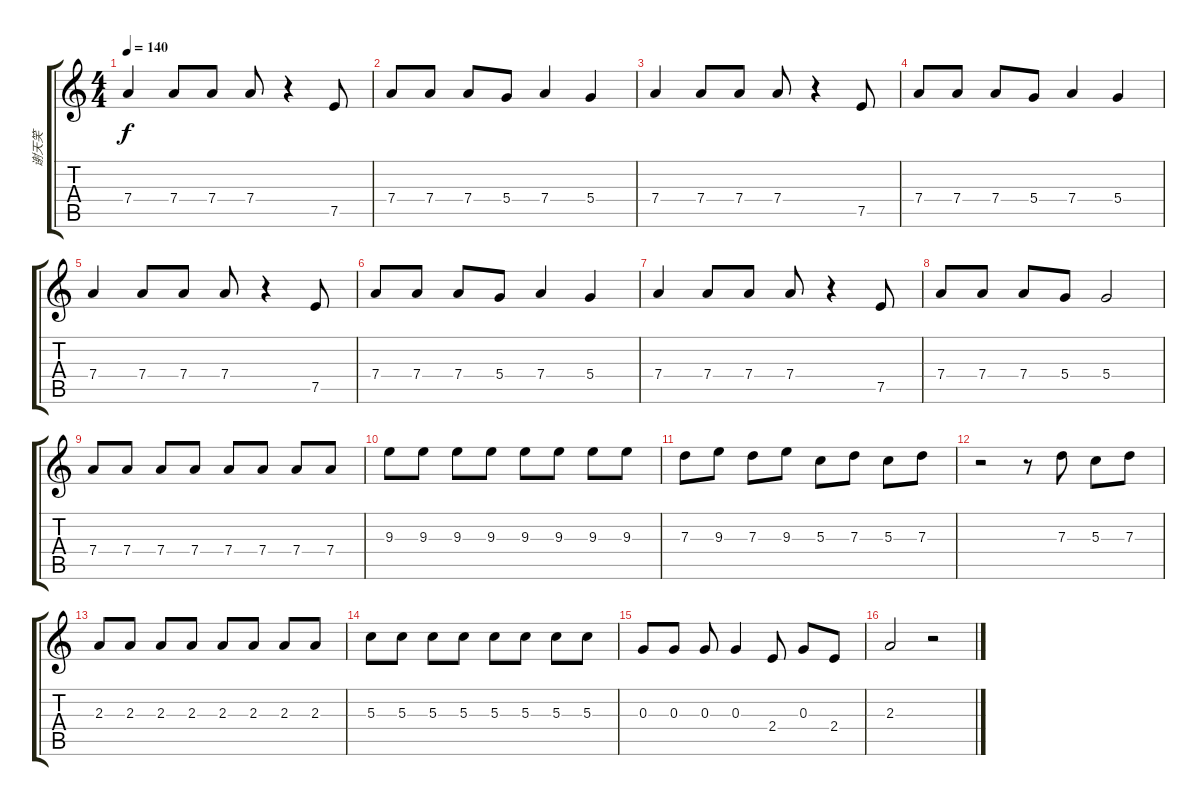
\track ("谢天笑" "谢天笑") {instrument distortionguitar}
\staff {score tabs}
\tuning (E4 B3 G3 D3 A2 E2) {hide}
\ts (4 4)
\tempo 140
\clef g2
\ks c
7.4.4{dy f} 7.4.8 7.4.8 7.4.8 r.4 7.5.8 |
7.4.8 7.4.8 7.4.8 5.4.8 7.4.4 5.4.4 |
7.4.4 7.4.8 7.4.8 7.4.8 r.4 7.5.8 |
7.4.8 7.4.8 7.4.8 5.4.8 7.4.4 5.4.4 |
7.4.4 7.4.8 7.4.8 7.4.8 r.4 7.5.8 |
7.4.8 7.4.8 7.4.8 5.4.8 7.4.4 5.4.4 |
7.4.4 7.4.8 7.4.8 7.4.8 r.4 7.5.8 |
7.4.8 7.4.8 7.4.8 5.4.8 5.4.2 |
7.4.8 7.4.8 7.4.8 7.4.8 7.4.8 7.4.8 7.4.8 7.4.8 |
9.3.8 9.3.8 9.3.8 9.3.8 9.3.8 9.3.8 9.3.8 9.3.8 |
7.3.8 9.3.8 7.3.8 9.3.8 5.3.8 7.3.8 5.3.8 7.3.8 |
r.2 r.8 7.3.8 5.3.8 7.3.8 |
2.3.8 2.3.8 2.3.8 2.3.8 2.3.8 2.3.8 2.3.8 2.3.8 |
5.3.8 5.3.8 5.3.8 5.3.8 5.3.8 5.3.8 5.3.8 5.3.8 |
0.3.8 0.3.8 0.3.8 0.3.4 2.4.8 0.3.8 2.4.8 |
2.3.2 r.2
